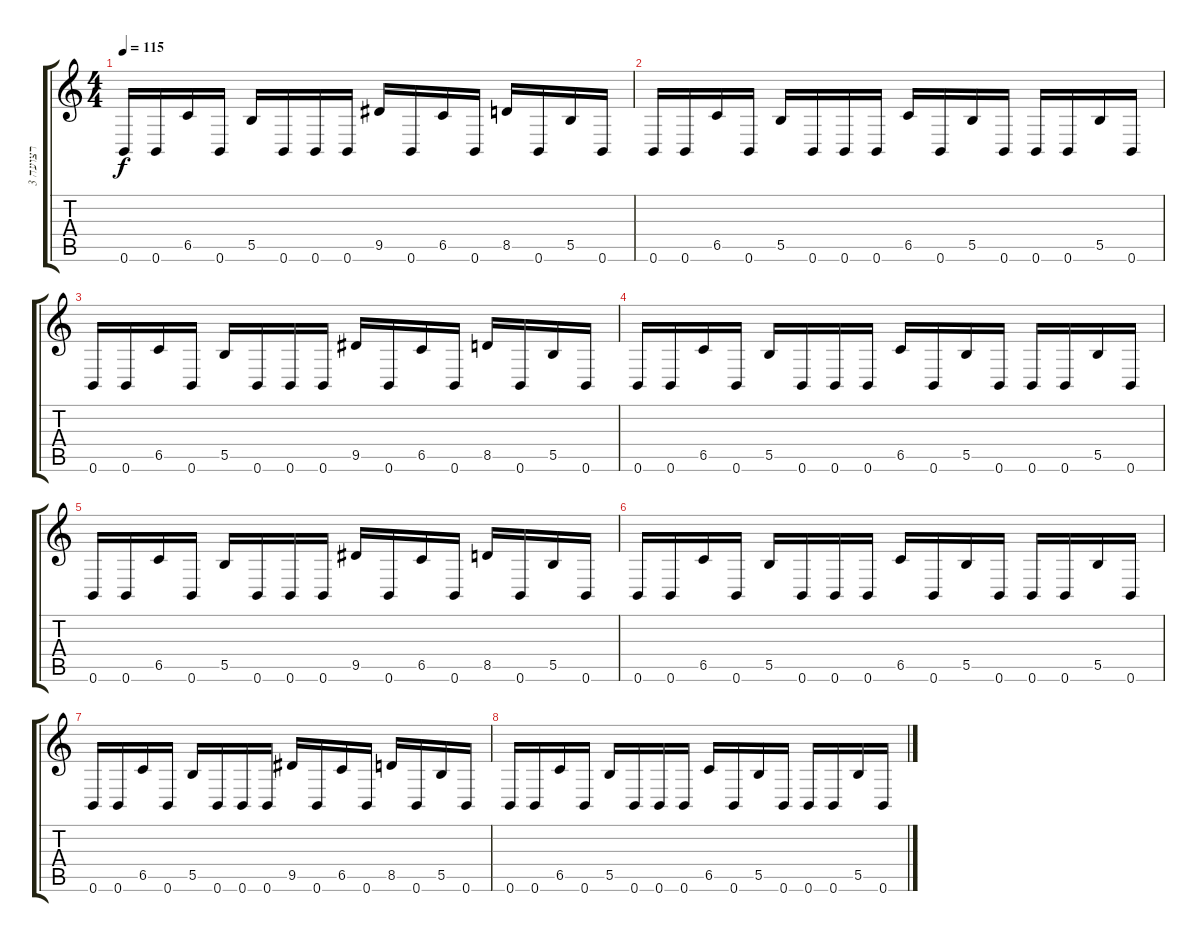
\track ("רצועה 3" "רצועה 3") {instrument distortionguitar}
\staff {score tabs}
\tuning (Db4 Ab3 E3 B2 Gb2 B1) {hide}
\ts (4 4)
\tempo 115
\clef g2
\ks c
0.6.16{dy f} 0.6.16 6.5.16 0.6.16 5.5.16 0.6.16 0.6.16 0.6.16 9.5.16 0.6.16 6.5.16 0.6.16 8.5.16 0.6.16 5.5.16 0.6.16 |
0.6.16 0.6.16 6.5.16 0.6.16 5.5.16 0.6.16 0.6.16 0.6.16 6.5.16 0.6.16 5.5.16 0.6.16 0.6.16 0.6.16 5.5.16 0.6.16 |
0.6.16 0.6.16 6.5.16 0.6.16 5.5.16 0.6.16 0.6.16 0.6.16 9.5.16 0.6.16 6.5.16 0.6.16 8.5.16 0.6.16 5.5.16 0.6.16 |
0.6.16 0.6.16 6.5.16 0.6.16 5.5.16 0.6.16 0.6.16 0.6.16 6.5.16 0.6.16 5.5.16 0.6.16 0.6.16 0.6.16 5.5.16 0.6.16 |
0.6.16 0.6.16 6.5.16 0.6.16 5.5.16 0.6.16 0.6.16 0.6.16 9.5.16 0.6.16 6.5.16 0.6.16 8.5.16 0.6.16 5.5.16 0.6.16 |
0.6.16 0.6.16 6.5.16 0.6.16 5.5.16 0.6.16 0.6.16 0.6.16 6.5.16 0.6.16 5.5.16 0.6.16 0.6.16 0.6.16 5.5.16 0.6.16 |
0.6.16 0.6.16 6.5.16 0.6.16 5.5.16 0.6.16 0.6.16 0.6.16 9.5.16 0.6.16 6.5.16 0.6.16 8.5.16 0.6.16 5.5.16 0.6.16 |
0.6.16 0.6.16 6.5.16 0.6.16 5.5.16 0.6.16 0.6.16 0.6.16 6.5.16 0.6.16 5.5.16 0.6.16 0.6.16 0.6.16 5.5.16 0.6.16
